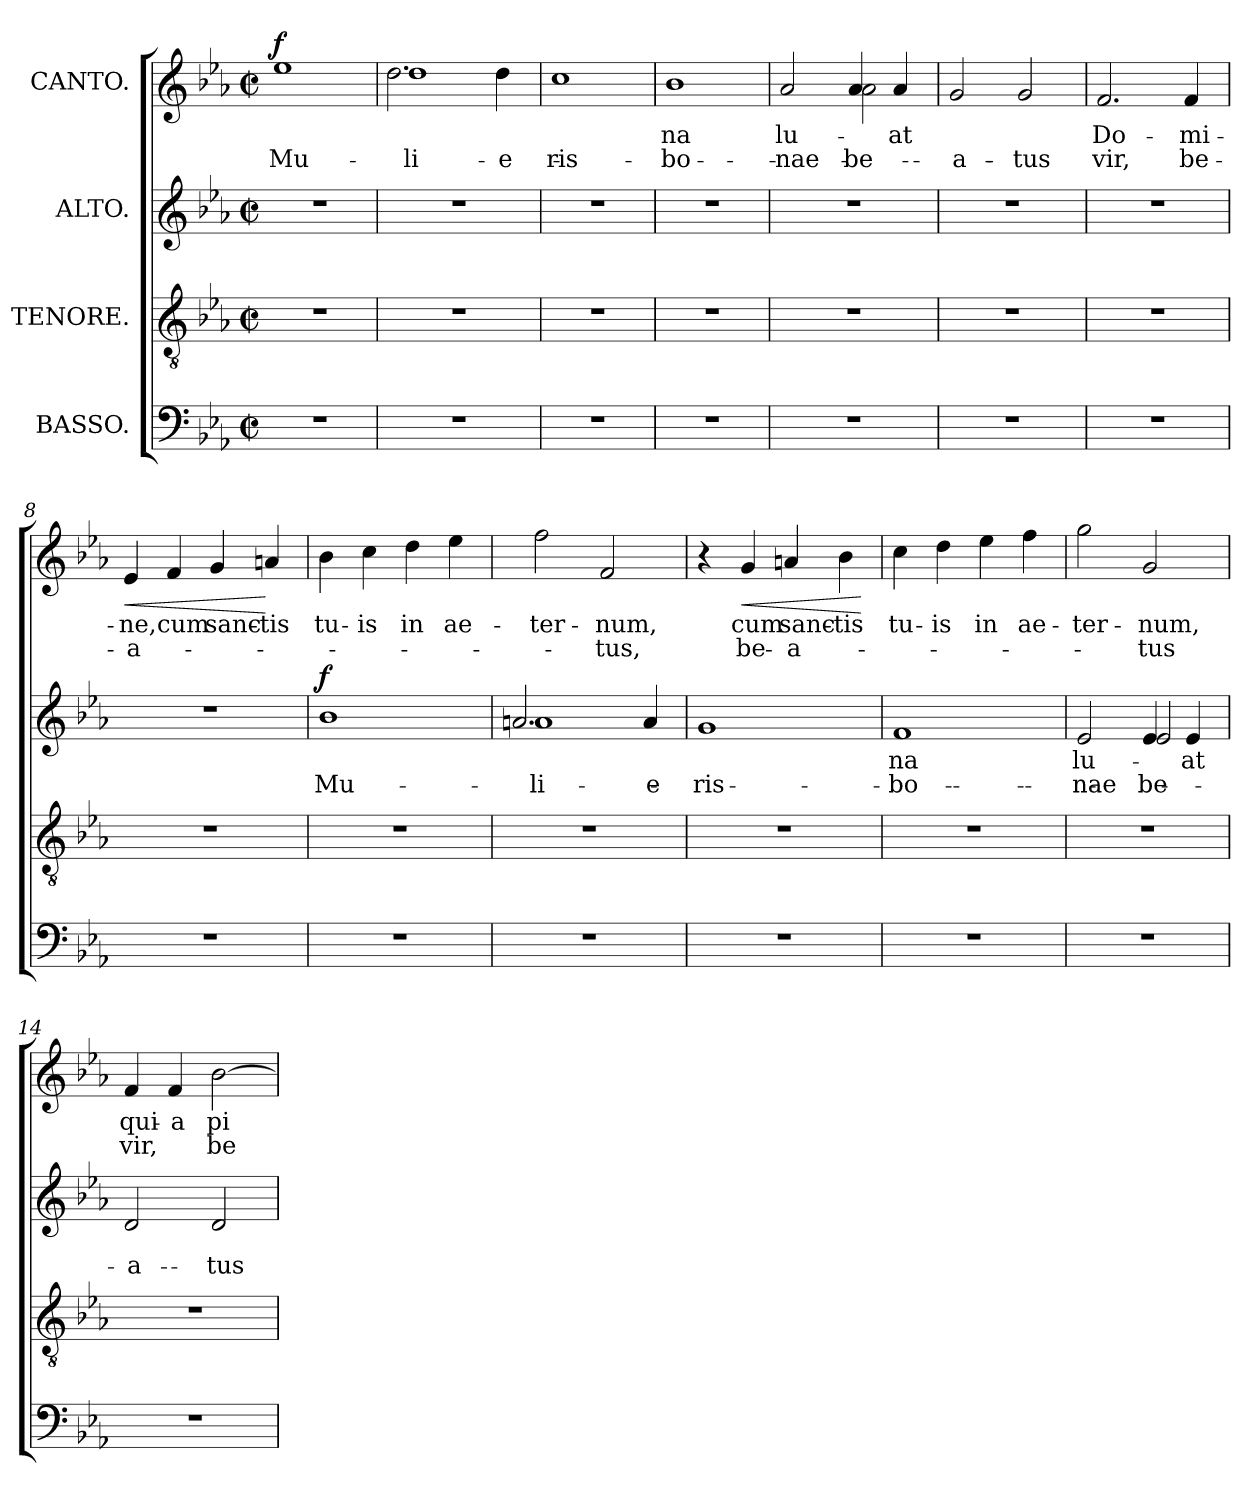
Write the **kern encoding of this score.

**kern	**kern	**kern	**text	**text	**dynam	**kern	**text	**text	**dynam
*part4	*part3	*part2	*part2	*part2	*part2	*part1	*part1	*part1	*part1
*staff4	*staff3	*staff2	*staff2	*staff2	*staff2	*staff1	*staff1	*staff1	*staff1
*I"BASSO.	*I"TENORE.	*I"ALTO.	*	*	*	*I"CANTO.	*	*	*
*clefF4	*clefGv2	*clefG2	*	*	*	*clefG2	*	*	*
*k[b-e-a-]	*k[b-e-a-]	*k[b-e-a-]	*	*	*	*k[b-e-a-]	*	*	*
*M2/2	*M2/2	*M2/2	*	*	*	*M2/2	*	*	*
*met(c|)	*met(c|)	*met(c|)	*	*	*	*met(c|)	*	*	*
=1	=1	=1	=1	=1	=1	=1	=1	=1	=1
!	!	!	!	!	!	!LO:TX:a:B:t=Vivace.	!	!	!
!	!	!	!	!	!	!	!LO:LY:b	!	!
*	*	*	*	*	*	*^	*	*	*
!	!	!	!	!	!	!	!	!	!LO:LY:b	!LO:DY:a
1r	1r	1r	.	.	.	1ee-	1ee-yy	.	Mu-	f
=2	=2	=2	=2	=2	=2	=2	=2	=2	=2	=2
!	!	!	!	!	!	!	!	!LO:LY:b	!	!
!	!	!	!	!	!	!	!	!	!LO:LY:b	!
1r	1r	1r	.	.	.	1dd	2.dd!\	.	-li-	.
!	!	!	!	!	!	!	!	!	!LO:LY:b	!
.	.	.	.	.	.	.	4dd!\	.	-e-	.
=3	=3	=3	=3	=3	=3	=3	=3	=3	=3	=3
!	!	!	!	!	!	!	!	!LO:LY:b	!	!
!	!	!	!	!	!	!	!	!	!LO:LY:b	!
1r	1r	1r	.	.	.	1cc	1ccyy	.	-ris	.
=4	=4	=4	=4	=4	=4	=4	=4	=4	=4	=4
!	!	!	!	!	!	!	!	!LO:LY:b	!LO:LY:b	!
*	*	*	*	*	*	*v	*v	*	*	*
1r	1r	1r	.	.	.	1b-	-na	bo-	.
=5	=5	=5	=5	=5	=5	=5	=5	=5	=5
!	!	!	!	!	!	!	!LO:LY:b	!LO:LY:b	!
*	*	*	*	*	*	*^	*	*	*
1r	1r	1r	.	.	.	2a-/	2ryy	lu-	-nae	.
!	!	!	!	!	!	!	!	!LO:LY:b	!	!
!	!	!	!	!	!	!	!	!	!LO:LY:b	!
.	.	.	.	.	.	4a-/	2a-!\	.	be-	.
!	!	!	!	!	!	!	!	!LO:LY:b	!	!
.	.	.	.	.	.	4a-/	.	-at	.	.
=6	=6	=6	=6	=6	=6	=6	=6	=6	=6	=6
!	!	!	!	!	!	!	!	!LO:LY:b	!	!
!	!	!	!	!	!	!	!	!	!LO:LY:b	!
1r	1r	1r	.	.	.	2g/	2g\yy	.	-a-	.
!	!	!	!	!	!	!	!	!LO:LY:b	!	!
!	!	!	!	!	!	!	!	!	!LO:LY:b	!
.	.	.	.	.	.	2g/	2g\yy	.	-tus	.
=7	=7	=7	=7	=7	=7	=7	=7	=7	=7	=7
!	!	!	!	!	!	!	!	!LO:LY:b	!LO:LY:b	!
*	*	*	*	*	*	*v	*v	*	*	*
1r	1r	1r	.	.	.	2.f/	Do-	vir,	.
!	!	!	!	!	!	!	!LO:LY:b	!LO:LY:b	!
.	.	.	.	.	.	4f/	-mi-	be-	.
!!LO:LB:g=z
=8	=8	=8	=8	=8	=8	=8	=8	=8	=8
!	!	!	!	!	!	!	!LO:LY:b	!LO:LY:b	!LO:HP:b
1r	1r	1r	.	.	.	4e-/	-ne,	-a-	<
!	!	!	!	!	!	!	!LO:LY:b	!	!
.	.	.	.	.	.	4f/	cum	.	.
!	!	!	!	!	!	!	!LO:LY:b	!	!
.	.	.	.	.	.	4g/	sanc-	.	.
!	!	!	!	!	!	!	!LO:LY:b	!	!
.	.	.	.	.	.	4an/	-tis	.	[
=9	=9	=9	=9	=9	=9	=9	=9	=9	=9
!	!	!	!LO:LY:b	!	!	!	!	!	!
*	*	*^	*	*	*	*	*	*	*
!	!	!	!	!	!LO:LY:b	!LO:DY:a	!	!LO:LY:b	!	!
1r	1r	1b-	1b-yy	.	Mu-	f	4b-\	tu-	.	.
!	!	!	!	!	!	!	!	!LO:LY:b	!	!
.	.	.	.	.	.	.	4cc\	-is	.	.
!	!	!	!	!	!	!	!	!LO:LY:b	!	!
.	.	.	.	.	.	.	4dd\	in	.	.
!	!	!	!	!	!	!	!	!LO:LY:b	!	!
.	.	.	.	.	.	.	4ee-\	ae-	.	.
=10	=10	=10	=10	=10	=10	=10	=10	=10	=10	=10
!	!	!	!	!LO:LY:b	!	!	!	!	!	!
!	!	!	!	!	!LO:LY:b	!	!	!LO:LY:b	!	!
1r	1r	1an	2.a!/	.	-li-	.	2ff\	-ter-	.	.
!	!	!	!	!	!	!	!	!LO:LY:b	!LO:LY:b	!
.	.	.	.	.	.	.	2f/	-num,	tus,	.
!	!	!	!	!	!LO:LY:b	!	!	!	!	!
.	.	.	4a!/	.	-e-	.	.	.	.	.
=11	=11	=11	=11	=11	=11	=11	=11	=11	=11	=11
!	!	!	!	!LO:LY:b	!	!	!	!	!	!
!	!	!	!	!	!LO:LY:b	!	!	!	!	!
1r	1r	1g	1gyy	.	-ris	.	4r	.	.	.
!	!	!	!	!	!	!	!	!LO:LY:b	!LO:LY:b	!LO:HP:b
.	.	.	.	.	.	.	4g/	cum	be-	<
!	!	!	!	!	!	!	!	!LO:LY:b	!LO:LY:b	!
.	.	.	.	.	.	.	4an/	sanc-	-a-	.
!	!	!	!	!	!	!	!	!LO:LY:b	!	!
.	.	.	.	.	.	.	4b-\	-tis	.	.
*	*	*v	*v	*	*	*	*	*	*	*
.	.	.	.	.	.	.	.	.	[
=12	=12	=12	=12	=12	=12	=12	=12	=12	=12
!	!	!	!LO:LY:b	!LO:LY:b	!	!	!LO:LY:b	!	!
1r	1r	1f	-na	bo-	.	4cc\	tu-	.	.
!	!	!	!	!	!	!	!LO:LY:b	!	!
.	.	.	.	.	.	4dd\	-is	.	.
!	!	!	!	!	!	!	!LO:LY:b	!	!
.	.	.	.	.	.	4ee-\	in	.	.
!	!	!	!	!	!	!	!LO:LY:b	!	!
.	.	.	.	.	.	4ff\	ae-	.	.
!!LO:LB:g=z
=13	=13	=13	=13	=13	=13	=13	=13	=13	=13
!	!	!	!LO:LY:b	!LO:LY:b	!	!	!LO:LY:b	!	!
*	*	*^	*	*	*	*	*	*	*
1r	1r	2e-/	2ryy	lu-	-nae	.	2gg\	-ter-	.	.
!	!	!	!	!LO:LY:b	!	!	!	!	!	!
!	!	!	!	!	!LO:LY:b	!	!	!LO:LY:b	!LO:LY:b	!
.	.	4e-/	2e-!/	.	be-	.	2g/	-num,	-tus	.
!	!	!	!	!LO:LY:b	!	!	!	!	!	!
.	.	4e-/	.	-at	.	.	.	.	.	.
=14	=14	=14	=14	=14	=14	=14	=14	=14	=14	=14
!	!	!	!	!LO:LY:b	!	!	!	!	!	!
!	!	!	!	!	!LO:LY:b	!	!	!LO:LY:b	!LO:LY:b	!
1r	1r	2d/	2d\yy	.	-a-	.	4f/	qui-	vir,	.
!	!	!	!	!	!	!	!	!LO:LY:b	!	!
.	.	.	.	.	.	.	4f/	-a	.	.
!	!	!	!	!LO:LY:b	!	!	!	!	!	!
!	!	!	!	!	!LO:LY:b	!	!	!LO:LY:b	!LO:LY:b	!
.	.	2d/	2d\yy	.	-tus	.	[2b-\	pi-	be-	.
*	*	*v	*v	*	*	*	*	*	*	*
=	=	=	=	=	=	=	=	=	=
*-	*-	*-	*-	*-	*-	*-	*-	*-	*-
